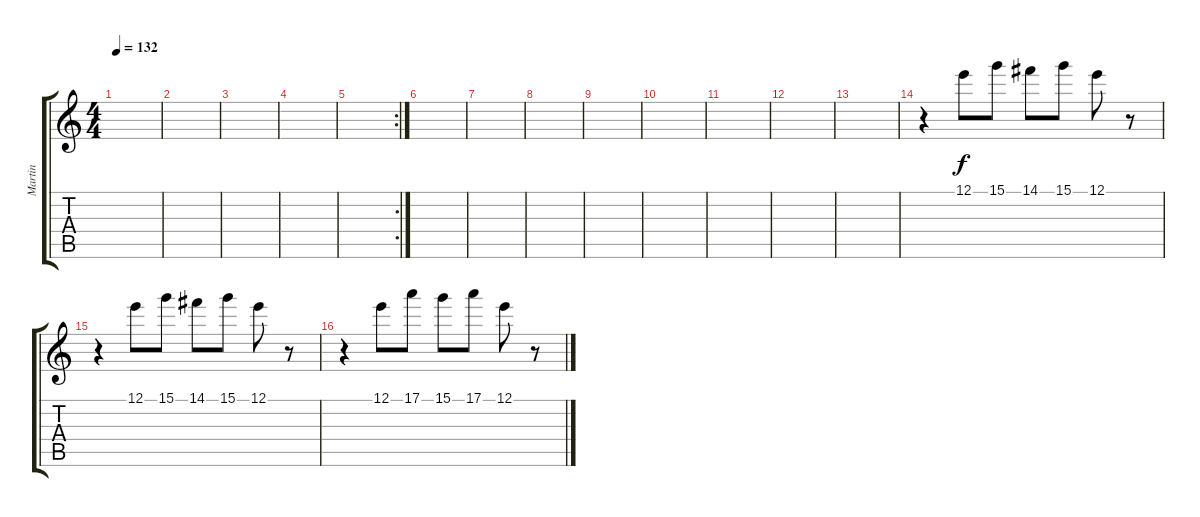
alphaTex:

\track ("Martin" "Martin") {instrument stringensemble1}
\staff {score tabs}
\tuning (E5 B4 G4 D4 A3 E3) {hide}
\ts (4 4)
\tempo 132
\clef g2
\ks c
|
|
|
|
\rc 2
|
|
|
|
|
|
|
|
|
r.4 12.1.8 15.1.8 14.1.8 15.1.8 12.1.8 r.8 |
r.4 12.1.8 15.1.8 14.1.8 15.1.8 12.1.8 r.8 |
r.4 12.1.8 17.1.8 15.1.8 17.1.8 12.1.8 r.8
